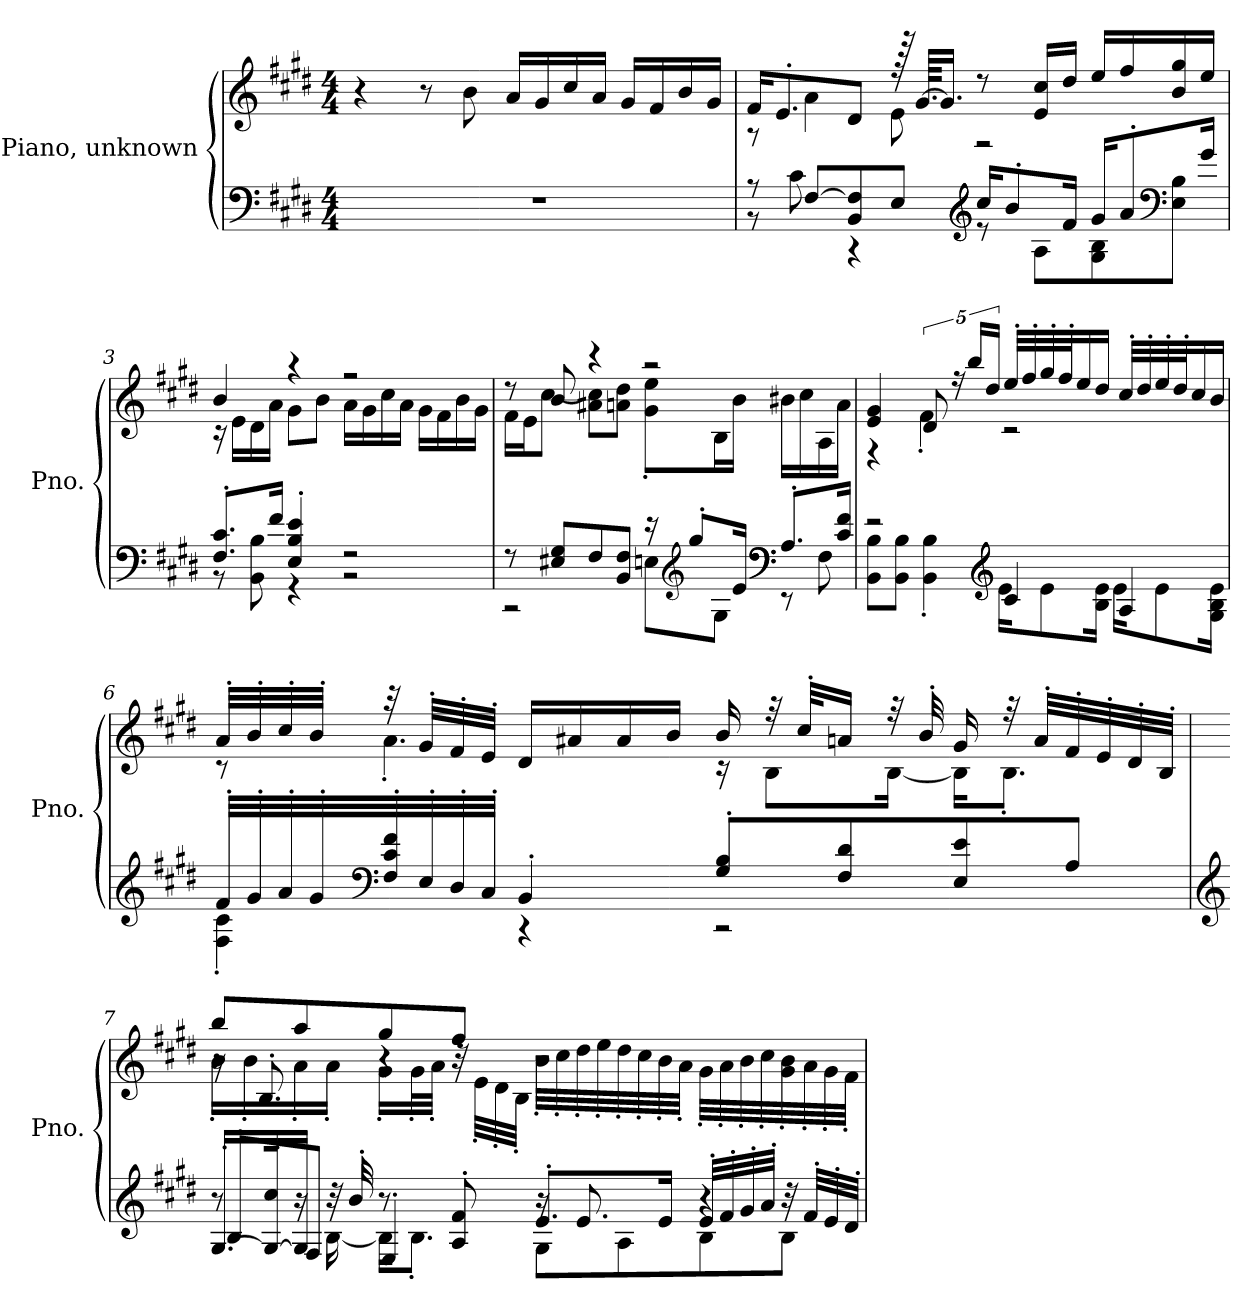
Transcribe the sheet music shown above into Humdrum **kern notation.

**kern	**kern
*part1	*part1
*staff2	*staff1
*I"Piano, unknown	*
*I'Pno.	*
*clefF4	*clefG2
*k[f#c#g#d#]	*k[f#c#g#d#]
*M4/4	*M4/4
*MM120	*MM120
=1	=1
1r	4r
.	8r
.	8b\
.	16a/LL
.	16g#/
.	16cc#/
.	16a/JJ
.	16g#/LL
.	16f#/
.	16b/
.	16g#/JJ
=2	=2
*^	*^
8r	8r	16f#/KL	8r
.	.	8.e'/	.
[8F#/L	8c#\	.	4a\
8BB/ 8F#/]	4r	8d#/J	.
8E/J	.	128r	8e\
.	.	[64.g#/KKLL	.
.	.	16.g#/JJ]	.
*clefG2	*	*	*
16cc#/KL	8r	8r	2r
8b'/	.	.	.
.	8A\L	16e/ 16cc#/LL	.
16f#/Jk	.	16dd#/JJ	.
16g#/KL	8G#\ 8B\	16ee/LL	.
8a'/	.	16ff#/	.
*clefF4	*	*	*
.	8E\ 8B\J	16b/ 16gg#/	.
16g#/Jk	.	16ee/JJ	.
!!LO:LB:g=z	!!
=3	=3	=3	=3
8.F#/' 8.c#/'L	8r	4b/	16r
.	.	.	16e\LL
.	8BB\ 8B\	.	16d#\
16f#/Jk	.	.	16a\JJ
4E/' 4B/' 4e/'	4r	4r	8g#\L
.	.	.	8b\J
2r	2r	2r	16a\LL
.	.	.	16g#\
.	.	.	16cc#\
.	.	.	16a\JJ
.	.	.	16g#\LL
.	.	.	16f#\
.	.	.	16b\
.	.	.	16g#\JJ
=4	=4	=4	=4
8r	2r	8r	16f#\LL
.	.	.	16e\J
8E#X/ 8G#/L	.	8b/	[8cc#\J
8F#/	.	4r	8a#X\ 8cc#\]L
8BB/ 8F#/J	.	.	8an\ 8dd#\J
16r	8En\L	2r	8g#\' 8ee\'L
*clefG2	*	*	*
8gg#'/L	.	.	.
.	8G#\J	.	16B\L
16e/Jk	.	.	16b\JJ
*clefF4	*	*	*
8.A'/L	8r	.	16b#X\LL
.	.	.	16cc#\
.	8F#\	.	16A\
16c#/ 16f#/Jk	.	.	16a\JJ
!!LO:LB:g=z	!!
=5	=5	=5	=5
2r	8BB\ 8B\L	4e/ 4g#/	4r
.	8BB\ 8B\J	.	.
.	4BB\' 4B\'	10d#/	4f#'\
.	.	20r	.
.	.	20bb/LL	.
.	.	20dd#/JJ	.
*clefG2	*	*	*
4c#/	16e\KL	32ee'/LLL	2r
.	.	32ff#'/	.
.	8e\	32gg#'/	.
.	.	32ff#'/J	.
.	.	16ee/	.
.	16B\ 16e\Jk	16dd#/JJ	.
4A/	16e\KL	32cc#'/LLL	.
.	.	32dd#'/	.
.	8e\	32ee'/	.
.	.	32dd#'/J	.
.	.	16cc#/	.
.	16G#\ 16B\ 16e\Jk	16b/JJ	.
!!LO:LB:g=z	!!
=6	=6	=6	=6
32f#'/LLL	4F#\' 4c#\'	32a'/LLL	8r
32g#'/	.	32b'/	.
32a'/	.	32cc#'/	.
32g#'/	.	32b'/JJJ	.
*clefF4	*	*	*
32F#/' 32c#/' 32f#/'	.	32r	4.a'\
32E'/	.	32g#'/LLL	.
32D#'/	.	32f#'/	.
32C#'/JJJ	.	32e'/JJJ	.
4BB'/	4r	16d#/LL	.
.	.	16a#X/	.
.	.	16a#/	.
.	.	16b/JJ	.
8G#/' 8B/'L	2r	16b/	16r
.	.	32r	8B\L
.	.	32cc#'/KLL	.
8F#/ 8d#/	.	16an/JJ	.
.	.	32r	[16B\Jk
.	.	32b'/	.
8E/ 8e/	.	16g#/	16B\KL]
.	.	32r	8.B'\J
.	.	32a'/LLL	.
8A/J	.	32f#'/	.
.	.	32e'/	.
.	.	32d#'/	.
.	.	32B'/JJJ	.
*v	*v	*	*
*	*v	*v
!!LO:LB:g=z
=7	=7
*clefG2	*
*^	*^
*	*^	*	*^
[16.G#'/LL	8r	8B'/L	8bb/L	16b'\LL	16r
.	.	.	.	16b'\	8.B'/
32G#/_' 32cc#/'K	.	.	.	.	.
16G#/JJ]	16r	8F#/J	8aa/	16a'\	.
32r	[16B\	.	.	16a'\JJ	.
32b'/	.	.	.	.	.
8r	16B\KL]	4E'/	8gg#/	16g#'\LL	4r
.	8.B'\J	.	.	32g#'\L	.
.	.	.	.	32a'\JJJ	.
8A/' 8f#/'	.	.	8ff#/J	32r	.
.	.	.	.	32e'\LLL	.
.	.	.	.	32d#'\	.
.	.	.	.	32B'\JJJ	.
8.e'/L	8G#\L	16r	2r	32b'\LLL	2r
.	.	.	.	32cc#'\	.
.	.	8.e'/	.	32dd#'\	.
.	.	.	.	32ee'\	.
.	8A\	.	.	32dd#'\	.
.	.	.	.	32cc#'\	.
16e/Jk	.	.	.	32b'\	.
.	.	.	.	32a'\JJJ	.
32e'/LLL	8B\	4r	.	32g#'\LLL	.
32f#'/	.	.	.	32a'\	.
32g#'/	.	.	.	32b'\	.
32a'/JJJ	.	.	.	32cc#'\	.
32r	8B\J	.	.	32g#\' 32b\'	.
32f#'/LLL	.	.	.	32a'\	.
32e'/	.	.	.	32g#'\	.
32d#'/JJJ	.	.	.	32f#'\JJJ	.
*v	*v	*v	*	*	*
*	*v	*v	*v
=	=
*-	*-
